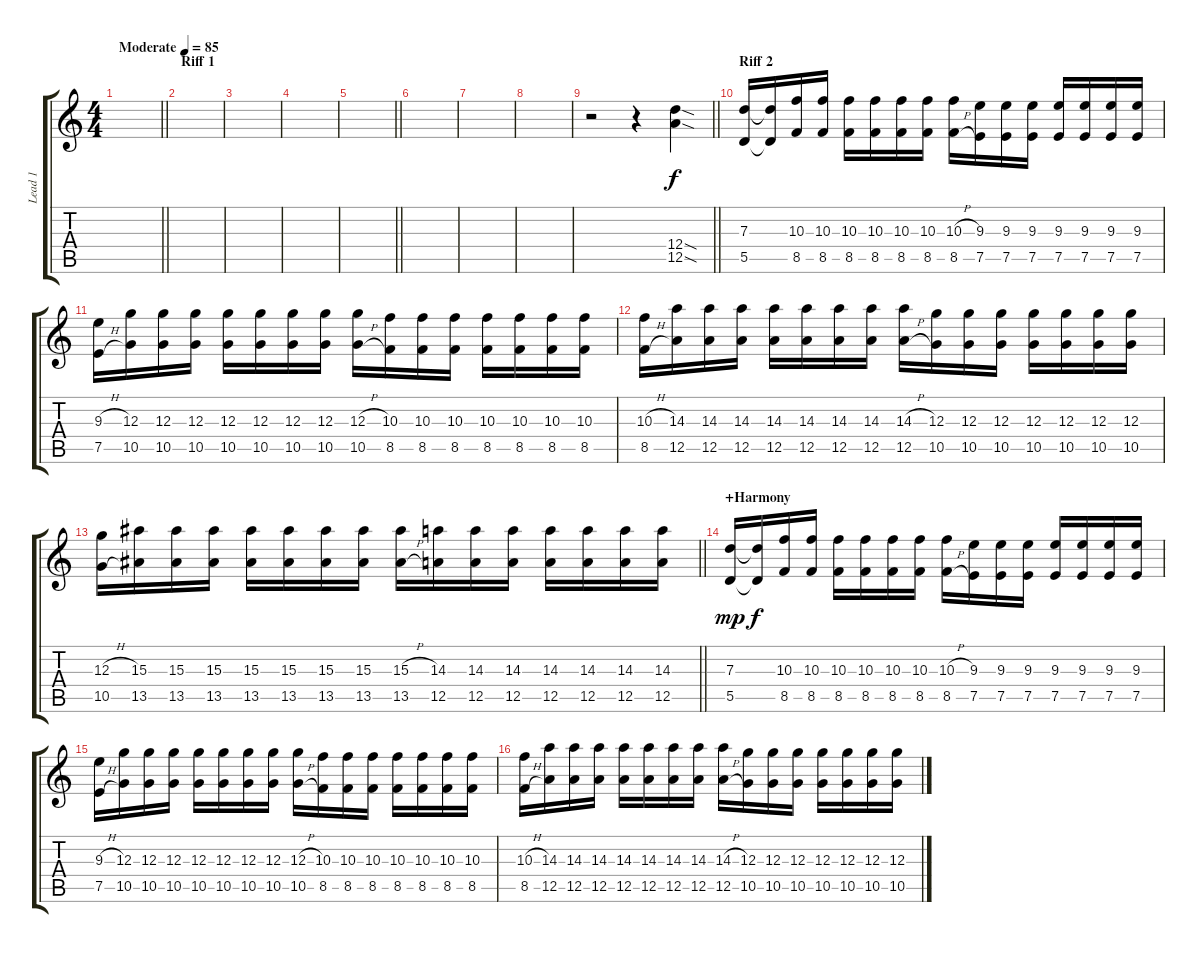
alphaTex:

\track ("Lead 1" "Lead 1") {instrument overdrivenguitar}
\staff {score tabs}
\tuning (E4 B3 G3 D3 A2 D2) {hide}
\ts (4 4)
\tempo (85 "Moderate")
\clef g2
\barLineRight lightlight
\ks c
|
\section ("" "Riff 1")
|
|
|
\barLineRight lightlight
|
\section ("" "")
|
|
|
\barLineRight lightlight
r.2 r.4 (12.4{sod} 12.5{sod}).4 |
\section ("" "Riff 2")
(7.3 5.5).16 (7.3{t} 5.5{t}).16 (10.3 8.5).16 (10.3 8.5).16 (10.3 8.5).16 (10.3 8.5).16 (10.3 8.5).16 (10.3 8.5).16 (10.3{h} 8.5{h}).16 (9.3 7.5).16 (9.3 7.5).16 (9.3 7.5).16 (9.3 7.5).16 (9.3 7.5).16 (9.3 7.5).16 (9.3 7.5).16 |
(9.3{h} 7.5{h}).16 (12.3 10.5).16 (12.3 10.5).16 (12.3 10.5).16 (12.3 10.5).16 (12.3 10.5).16 (12.3 10.5).16 (12.3 10.5).16 (12.3{h} 10.5{h}).16 (10.3 8.5).16 (10.3 8.5).16 (10.3 8.5).16 (10.3 8.5).16 (10.3 8.5).16 (10.3 8.5).16 (10.3 8.5).16 |
(10.3{h} 8.5{h}).16 (14.3 12.5).16 (14.3 12.5).16 (14.3 12.5).16 (14.3 12.5).16 (14.3 12.5).16 (14.3 12.5).16 (14.3 12.5).16 (14.3{h} 12.5{h}).16 (12.3 10.5).16 (12.3 10.5).16 (12.3 10.5).16 (12.3 10.5).16 (12.3 10.5).16 (12.3 10.5).16 (12.3 10.5).16 |
\barLineRight lightlight
(12.3{h} 10.5{h}).16 (15.3 13.5).16 (15.3 13.5).16 (15.3 13.5).16 (15.3 13.5).16 (15.3 13.5).16 (15.3 13.5).16 (15.3 13.5).16 (15.3{h} 13.5{h}).16 (14.3 12.5).16 (14.3 12.5).16 (14.3 12.5).16 (14.3 12.5).16 (14.3 12.5).16 (14.3 12.5).16 (14.3 12.5).16 |
\section ("" "+Harmony")
(7.3 5.5).16{dy mp} (7.3{t} 5.5{t}).16{dy f} (10.3 8.5).16 (10.3 8.5).16 (10.3 8.5).16 (10.3 8.5).16 (10.3 8.5).16 (10.3 8.5).16 (10.3{h} 8.5{h}).16 (9.3 7.5).16 (9.3 7.5).16 (9.3 7.5).16 (9.3 7.5).16 (9.3 7.5).16 (9.3 7.5).16 (9.3 7.5).16 |
(9.3{h} 7.5{h}).16 (12.3 10.5).16 (12.3 10.5).16 (12.3 10.5).16 (12.3 10.5).16 (12.3 10.5).16 (12.3 10.5).16 (12.3 10.5).16 (12.3{h} 10.5{h}).16 (10.3 8.5).16 (10.3 8.5).16 (10.3 8.5).16 (10.3 8.5).16 (10.3 8.5).16 (10.3 8.5).16 (10.3 8.5).16 |
(10.3{h} 8.5{h}).16 (14.3 12.5).16 (14.3 12.5).16 (14.3 12.5).16 (14.3 12.5).16 (14.3 12.5).16 (14.3 12.5).16 (14.3 12.5).16 (14.3{h} 12.5{h}).16 (12.3 10.5).16 (12.3 10.5).16 (12.3 10.5).16 (12.3 10.5).16 (12.3 10.5).16 (12.3 10.5).16 (12.3 10.5).16
